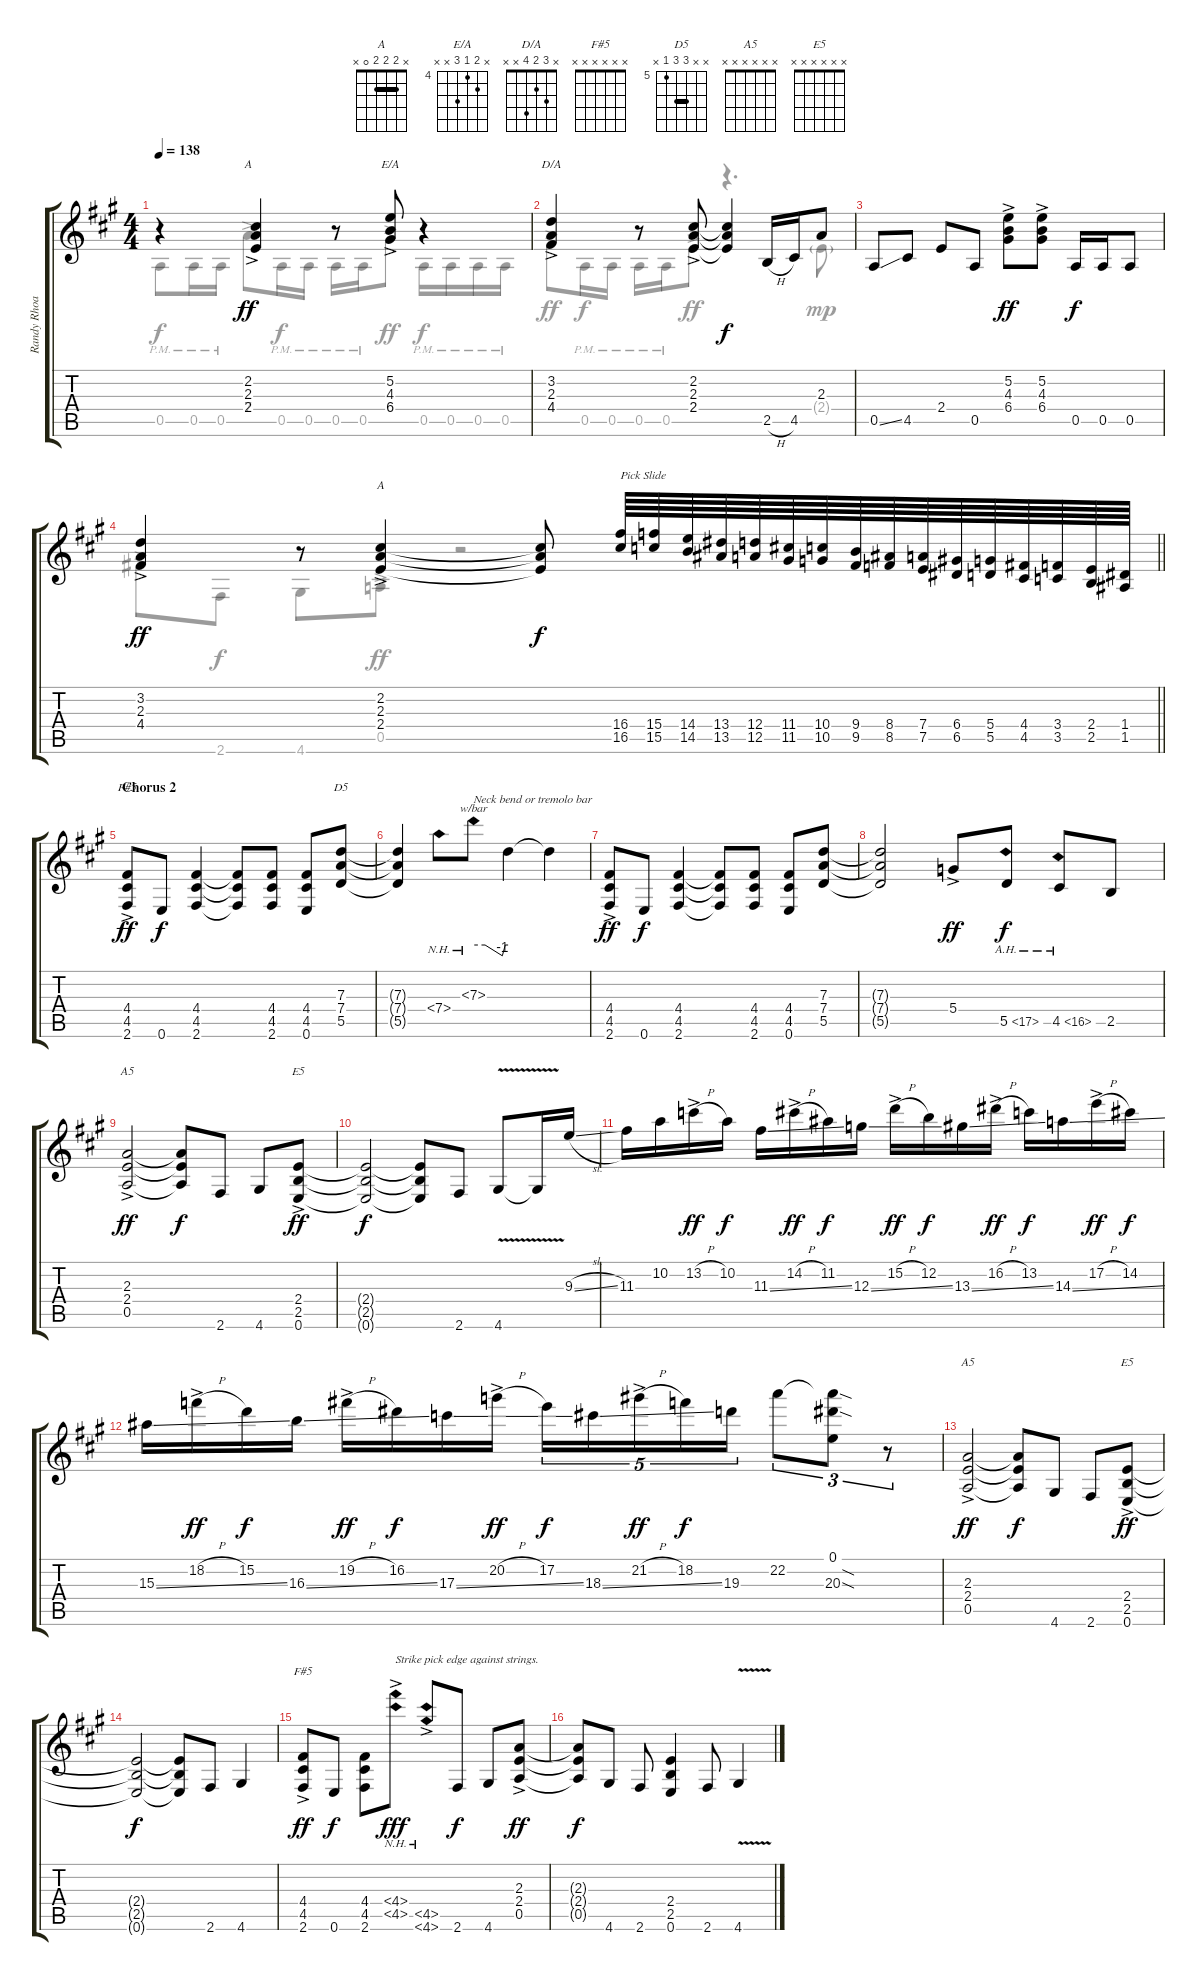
\track ("Randy Rhoads" "Randy Rhoa") {instrument distortionguitar}
\staff {score tabs}
\tuning (E4 B3 G3 D3 A2 E2) {hide}
\chord ("A" x 2 2 2 x x) {barre 2}
\chord ("E/A" x 5 4 6 x x) {firstfret 4}
\chord ("D/A" x 3 2 4 x x)
\chord ("A" x 2 2 2 0 x) {barre 2}
\chord ("F#5" x x x 4 4 2) {barre 4}
\chord ("D5" x x 7 7 5 x) {firstfret 5 barre 7}
\chord ("A5" x x 2 2 0 x) {barre 2}
\chord ("E5" x x x 2 2 0) {barre 2}
\chord ("A5" x x x x x x)
\chord ("E5" x x x x x x)
\chord ("F#5" x x x x x x)
\voice
\ts (4 4)
\tempo 138
\clef g2
\ks a
r.4{dy f beam Up} (2.2{ac} 2.3{ac} 2.4{ac}).4{ch "A" dy ff beam Up} r.8{beam Up} (5.2{ac} 4.3{ac} 6.4{ac}).8{ch "E/A" beam Up} r.4 |
(3.2{ac} 2.3{ac} 4.4{ac}).4{ch "D/A"} r.8 (2.2{ac} 2.3{ac} 2.4{ac}).8 (2.2{t} 2.3{t} 2.4{t}).4{dy f} 2.5{h}.16 4.5.16 2.3.8 |
0.5{ss}.8 4.5.8 2.4.8 0.5.8 (5.2{ac} 4.3{ac} 6.4{ac}).8{dy ff} (5.2{ac} 4.3{ac} 6.4{ac}).8 0.5.16{dy f} 0.5.16 0.5.8 |
\barLineRight lightlight
(3.2{ac} 2.3{ac} 4.4{ac}).4{dy ff} r.8 (2.2{ac} 2.3{ac} 2.4{ac}).4{ch "A"} (2.2{t} 2.3{t} 2.4{t}).8{dy f} (16.4 16.5).64{txt "Pick Slide"} (15.4 15.5).64 (14.4 14.5).64 (13.4 13.5).64 (12.4 12.5).64 (11.4 11.5).64 (10.4 10.5).64 (9.4 9.5).64 (8.4 8.5).64 (7.4 7.5).64 (6.4 6.5).64 (5.4 5.5).64 (4.4 4.5).64 (3.4 3.5).64 (2.4 2.5).64 (1.4 1.5).64 |
\section ("" "Chorus 2")
(4.4{ac} 4.5{ac} 2.6{ac}).8{ch "F#5" dy ff} 0.6.8{dy f} (4.4 4.5 2.6).4 (4.4{t} 4.5{t} 2.6{t}).8 (4.4 4.5 2.6).8 (4.4 4.5 0.6).8 (7.3 7.4 5.5).8{ch "D5"} |
(7.3{t} 7.4{t} 5.5{t}).4 7.4{nh}.8 7.3{nh}.8{tbe (custom default 0 0 20 0 50 -4 55 0 60 0) txt "Neck bend or tremolo bar"} 7.3{t}.4 7.3{t}.4 |
(4.4{ac} 4.5{ac} 2.6{ac}).8{dy ff} 0.6.8{dy f} (4.4 4.5 2.6).4 (4.4{t} 4.5{t} 2.6{t}).8 (4.4 4.5 2.6).8 (4.4 4.5 0.6).8 (7.3 7.4 5.5).8 |
(7.3{t} 7.4{t} 5.5{t}).2 5.4{ac}.8{dy ff} 5.5{ah 12}.8{dy f} 4.5{ah 12}.8 2.5.8 |
(2.3{ac} 2.4{ac} 0.5{ac}).2{ch "A5" dy ff} (2.3{t} 2.4{t} 0.5{t}).8{dy f} 2.6.8 4.6.8 (2.4{ac} 2.5{ac} 0.6{ac}).8{ch "E5" dy ff} |
(2.4{t} 2.5{t} 0.6{t}).2{dy f} (2.4{t} 2.5{t} 0.6{t}).8 2.6.8 4.6{v}.8 4.6{t}.16 9.3{sl}.16 |
11.3.16 10.2.16 13.2{h ac}.16{dy ff} 10.2.16{dy f} 11.3{ss}.16 14.2{h ac}.16{dy ff} 11.2.16{dy f} 12.3{ss}.16 15.2{h ac}.16{dy ff} 12.2.16{dy f} 13.3{ss}.16 16.2{h ac}.16{dy ff} 13.2.16{dy f} 14.3{ss}.16 17.2{h ac}.16{dy ff} 14.2.16{dy f} |
15.3{ss}.16 18.2{h ac}.16{dy ff} 15.2.16{dy f} 16.3{ss}.16 19.2{h ac}.16{dy ff} 16.2.16{dy f} 17.3{ss}.16 20.2{h ac}.16{dy ff} 17.2.16{tu (5 4) dy f} 18.3{ss}.16{tu (5 4)} 21.2{h ac}.16{tu (5 4) dy ff} 18.2.16{tu (5 4) dy f} 19.3.16{tu (5 4)} 22.2.8{tu (3 2)} (0.1 22.2{sod t} 20.3{sod}).8{tu (3 2)} r.8{tu (3 2)} |
(2.3{ac} 2.4{ac} 0.5{ac}).2{ch "A5" dy ff} (2.3{t} 2.4{t} 0.5{t}).8{dy f} 4.6.8 2.6.8 (2.4{ac} 2.5{ac} 0.6{ac}).8{ch "E5" dy ff} |
(2.4{t} 2.5{t} 0.6{t}).2{dy f} (2.4{t} 2.5{t} 0.6{t}).8 2.6.8 4.6.4 |
(4.4{ac} 4.5{ac} 2.6{ac}).8{ch "F#5" dy ff} 0.6.8{dy f} (4.4 4.5 2.6).8 (4.4{nh ac} 4.5{nh ac}).8{txt "Strike pick edge against strings." dy fff} (4.5{nh ac} 4.6{nh ac}).8 2.6.8{dy f} 4.6.8 (2.3{ac} 2.4{ac} 0.5{ac}).8{dy ff} |
(2.3{t} 2.4{t} 0.5{t}).8{dy f} 4.6.8 2.6.8 (2.4 2.5 0.6).4 2.6.8 4.6{v}.4
\voice
\clef g2
\ottava regular
\simile none
\ks a
0.5{pm}.8{dy f} 0.5{pm}.16 0.5{pm}.16 7.4{ac}.8{dy ff} 0.5{pm}.16{dy f} 0.5{pm}.16 0.5{pm}.16 0.5{pm}.16 6.4{ac}.8{dy ff} 0.5{pm}.16{dy f} 0.5{pm}.16 0.5{pm}.16 0.5{pm}.16 |
4.4{ac}.8{dy ff} 0.5{pm}.16{dy f} 0.5{pm}.16 0.5{pm}.16 0.5{pm}.16 2.4{ac}.8{dy ff} r.4{d} 2.4{g}.8{dy mp} |
|
\barLineRight lightlight
4.4{ac}.8{dy ff} 2.6.8{dy f} 4.6.8 0.5{ac}.8{dy ff} r.2 |
|
|
|
|
|
|
|
|
|
|
|
